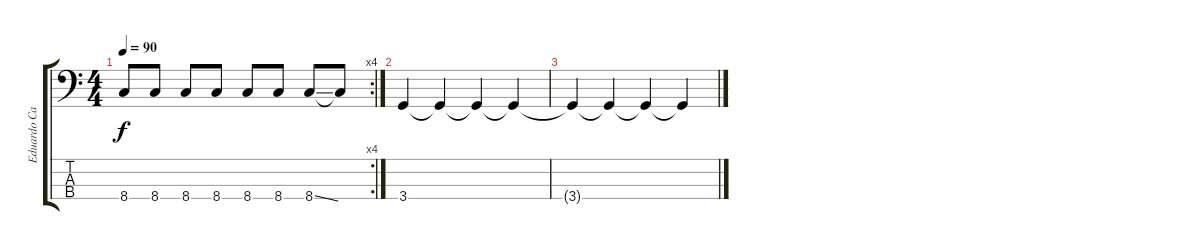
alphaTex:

\track ("Eduardo Caces (bajo)" "Eduardo Ca") {instrument electricbasspick}
\staff {score tabs}
\tuning (G2 D2 A1 E1) {hide}
\rc 4
\ts (4 4)
\tempo 90
\clef f4
\ks c
8.4.8{dy f} 8.4.8 8.4.8 8.4.8 8.4.8 8.4.8 8.4{ss}.8 8.4{t}.8 |
3.4.4 3.4{t}.4 3.4{t}.4 3.4{t}.4 |
3.4{t}.4 3.4{t}.4 3.4{t}.4 3.4{t}.4
